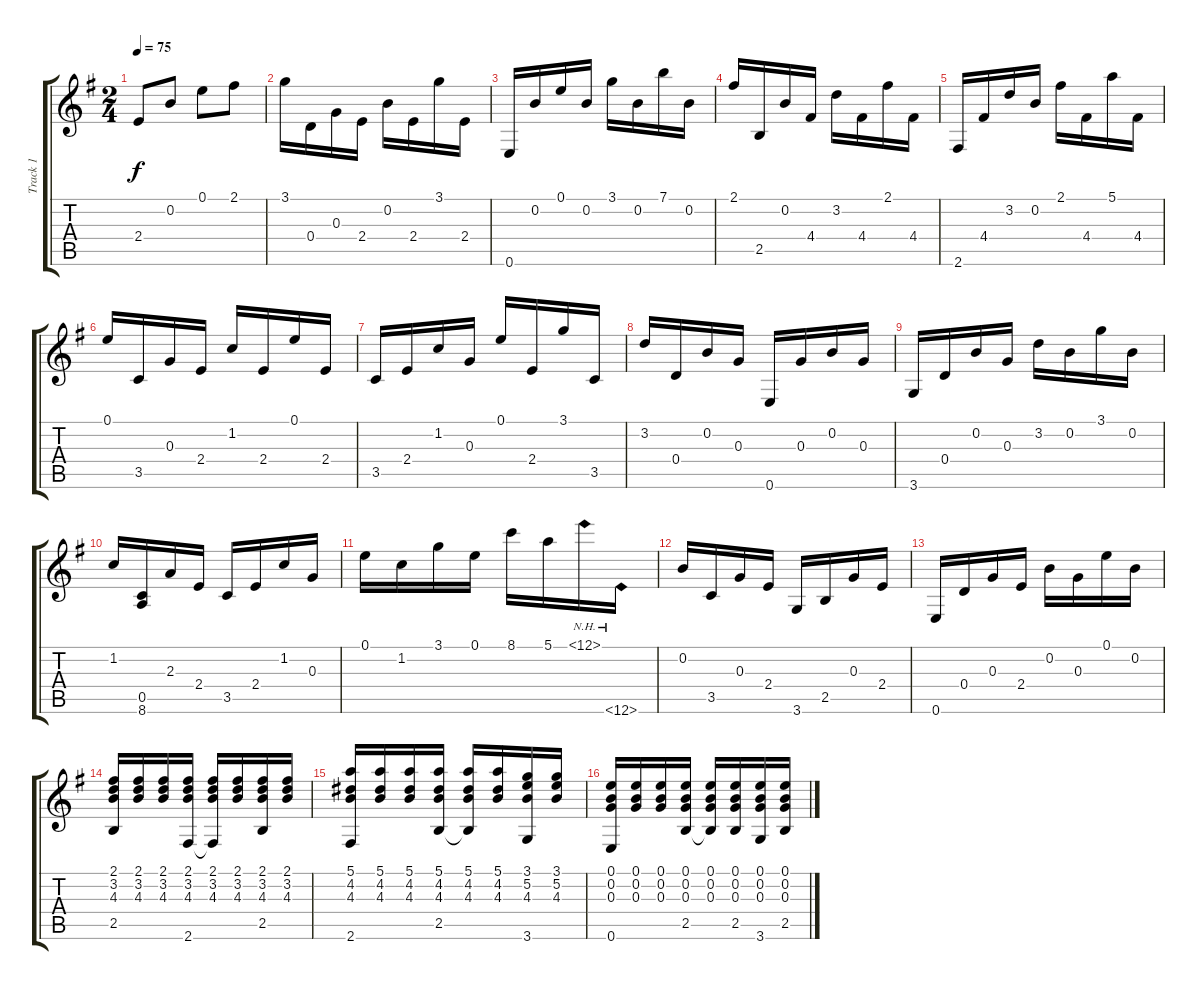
\track ("Track 1" "Track 1") {instrument acousticguitarnylon}
\staff {score tabs}
\tuning (E4 B3 G3 D3 A2 E2) {hide}
\ts (2 4)
\tempo 75
\clef g2
\ks g
2.4.8{dy f} 0.2.8 0.1.8 2.1.8 |
3.1.16 0.4.16 0.3.16 2.4.16 0.2.16 2.4.16 3.1.16 2.4.16 |
0.6.16 0.2.16 0.1.16 0.2.16 3.1.16 0.2.16 7.1.16 0.2.16 |
2.1.16 2.5.16 0.2.16 4.4.16 3.2.16 4.4.16 2.1.16 4.4.16 |
2.6.16 4.4.16 3.2.16 0.2.16 2.1.16 4.4.16 5.1.16 4.4.16 |
0.1.16 3.5.16 0.3.16 2.4.16 1.2.16 2.4.16 0.1.16 2.4.16 |
3.5.16 2.4.16 1.2.16 0.3.16 0.1.16 2.4.16 3.1.16 3.5.16 |
3.2.16 0.4.16 0.2.16 0.3.16 0.6.16 0.3.16 0.2.16 0.3.16 |
3.6.16 0.4.16 0.2.16 0.3.16 3.2.16 0.2.16 3.1.16 0.2.16 |
1.2.16 (0.5 8.6).16 2.3.16 2.4.16 3.5.16 2.4.16 1.2.16 0.3.16 |
0.1.16 1.2.16 3.1.16 0.1.16 8.1.16 5.1.16 12.1{nh}.16 0.6{nh}.16 |
0.2.16 3.5.16 0.3.16 2.4.16 3.6.16 2.5.16 0.3.16 2.4.16 |
0.6.16 0.4.16 0.3.16 2.4.16 0.2.16 0.3.16 0.1.16 0.2.16 |
(2.1 3.2 4.3 2.5).16 (2.1 3.2 4.3).16 (2.1 3.2 4.3).16 (2.1 3.2 4.3 2.6).16 (2.1 3.2 4.3 2.6{t}).16 (2.1 3.2 4.3).16 (2.1 3.2 4.3 2.5).16 (2.1 3.2 4.3).16 |
(5.1 4.2 4.3 2.6).16 (5.1 4.2 4.3).16 (5.1 4.2 4.3).16 (5.1 4.2 4.3 2.5).16 (5.1 4.2 4.3 2.5{t}).16 (5.1 4.2 4.3).16 (3.1 5.2 4.3 3.6).16 (3.1 5.2 4.3).16 |
(0.1 0.2 0.3 0.6).16 (0.1 0.2 0.3).16 (0.1 0.2 0.3).16 (0.1 0.2 0.3 2.5).16 (0.1 0.2 0.3 2.5{t}).16 (0.1 0.2 0.3 2.5).16 (0.1 0.2 0.3 3.6).16 (0.1 0.2 0.3 2.5).16
